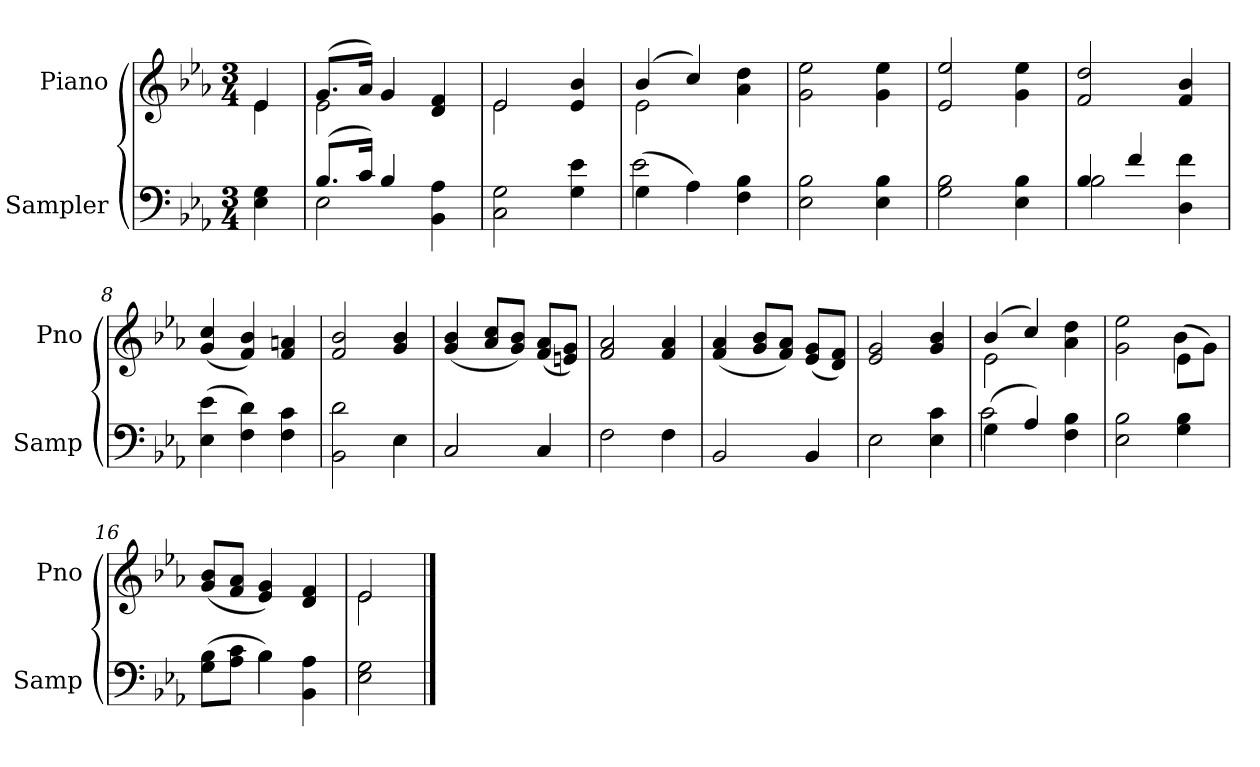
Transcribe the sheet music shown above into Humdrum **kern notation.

**kern	**kern
*part2	*part1
*staff2	*staff1
*I"Sampler	*I"Piano
*I'Samp	*I'Pno
*clefF4	*clefG2
*k[b-e-a-]	*k[b-e-a-]
*E-:	*E-:
*M3/4	*M3/4
=1	=1
*	*^
4E- 4G	4e-/	4e-
=2	=2	=2
*^	*	*
(8.B-/L	2E-	(8.g/L	2e-
16c/Jk)	.	16a-/Jk)	.
4B-/	.	4g/	.
4BB- 4A-	4ryy	4d 4f	4ryy
*v	*v	*	*
=3	=3	=3
2C 2G	2e-/	2e-
4G 4e-	4e- 4b-	4ryy
=4	=4	=4
*^	*	*
(4G\	2e-	(4b-/	2e-
4A-\)	.	4cc/)	.
4F 4B-	4ryy	4a- 4dd	4ryy
*v	*v	*	*
*	*v	*v
=5	=5
2E- 2B-	2g 2ee-
4E- 4B-	4g 4ee-
=6	=6
2G 2B-	2e- 2ee-
4E- 4B-	4g 4ee-
=7	=7
*^	*
4B-/	2B-	2f 2dd
4f/	.	.
4D 4f	4ryy	4f 4b-
*v	*v	*
=8	=8
(4E- 4e-	(4g 4cc
4F 4d)	4f 4b-)
4F 4c	4f 4an
=9	=9
2BB- 2d	2f 2b-
4E-	4g 4b-
=10	=10
2C	(4g 4b-
.	8a-/ 8cc/L
.	8g/ 8b-/J)
4C	(8f/ 8a-/L
.	8en/ 8g/J)
=11	=11
2F	2f 2a-
4F	4f 4a-
=12	=12
2BB-	(4f 4a-
.	8g/ 8b-/L
.	8f/ 8a-/J)
4BB-	(8e-/ 8g/L
.	8d/ 8f/J)
=13	=13
2E-	2e- 2g
4E- 4c	4g 4b-
=14	=14
*^	*^
(4G\	2c	(4b-/	2e-
4A-)	.	4cc/)	.
4F 4B-	4ryy	4a- 4dd	4ryy
*v	*v	*	*
=15	=15	=15
2E- 2B-	2g 2ee-	2ryy
4G 4B-	(8e-\L	4b-
.	8g\J)	.
*	*v	*v
=16	=16
*^	*
(8G\ 8B-\L	4ryy	(8g/ 8b-/L
8A-\ 8c\J	.	8f/ 8a-/J
4B-\)	4B-	4e- 4g)
4BB- 4A-	4ryy	4d 4f
*v	*v	*
=17	=17
*	*^
2E- 2G	2e-/	2e-
*	*v	*v
==	==
*-	*-
